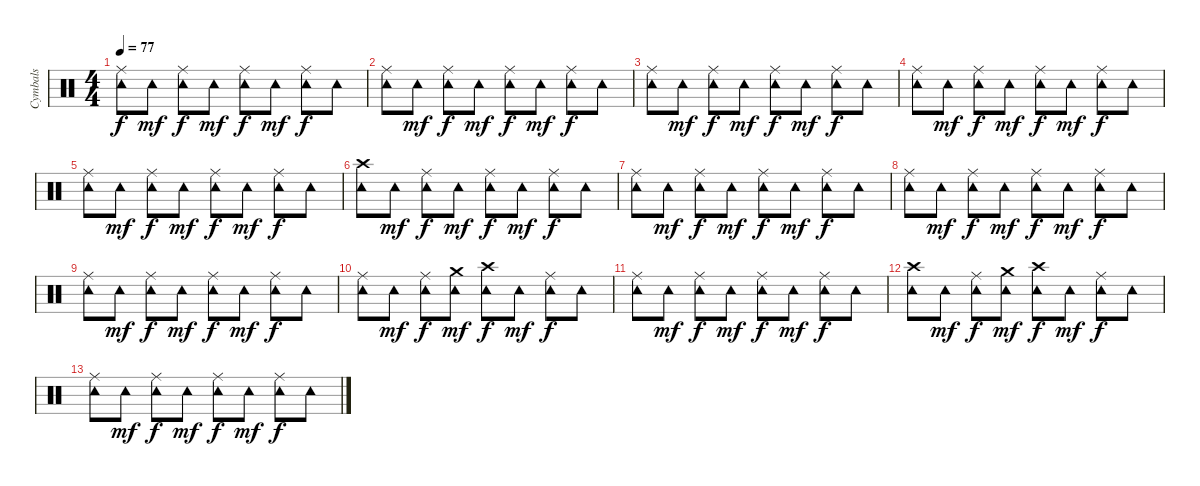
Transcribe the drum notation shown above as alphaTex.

\track ("Cymbals" "Cymbals") {instrument percussion}
\staff {score}
\articulation defaults
\ts (4 4)
\tempo 77
\clef neutral
\ks c
("Tambourine (hit)" "Ride (middle)").8{dy f} "Tambourine (hit)".8{dy mf} ("Tambourine (hit)" "Ride (middle)").8{dy f} "Tambourine (hit)".8{dy mf} ("Tambourine (hit)" "Ride (middle)").8{dy f} "Tambourine (hit)".8{dy mf} ("Tambourine (hit)" "Ride (middle)").8{dy f} "Tambourine (hit)".8 |
("Tambourine (hit)" "Ride (middle)").8 "Tambourine (hit)".8{dy mf} ("Tambourine (hit)" "Ride (middle)").8{dy f} "Tambourine (hit)".8{dy mf} ("Tambourine (hit)" "Ride (middle)").8{dy f} "Tambourine (hit)".8{dy mf} ("Tambourine (hit)" "Ride (middle)").8{dy f} "Tambourine (hit)".8 |
("Tambourine (hit)" "Ride (middle)").8 "Tambourine (hit)".8{dy mf} ("Tambourine (hit)" "Ride (middle)").8{dy f} "Tambourine (hit)".8{dy mf} ("Tambourine (hit)" "Ride (middle)").8{dy f} "Tambourine (hit)".8{dy mf} ("Tambourine (hit)" "Ride (middle)").8{dy f} "Tambourine (hit)".8 |
("Tambourine (hit)" "Ride (middle)").8 "Tambourine (hit)".8{dy mf} ("Tambourine (hit)" "Ride (middle)").8{dy f} "Tambourine (hit)".8{dy mf} ("Tambourine (hit)" "Ride (middle)").8{dy f} "Tambourine (hit)".8{dy mf} ("Tambourine (hit)" "Ride (middle)").8{dy f} "Tambourine (hit)".8 |
("Tambourine (hit)" "Ride (middle)").8 "Tambourine (hit)".8{dy mf} ("Tambourine (hit)" "Ride (middle)").8{dy f} "Tambourine (hit)".8{dy mf} ("Tambourine (hit)" "Ride (middle)").8{dy f} "Tambourine (hit)".8{dy mf} ("Tambourine (hit)" "Ride (middle)").8{dy f} "Tambourine (hit)".8 |
("Tambourine (hit)" "Crash high (hit)").8 "Tambourine (hit)".8{dy mf} ("Tambourine (hit)" "Ride (middle)").8{dy f} "Tambourine (hit)".8{dy mf} ("Tambourine (hit)" "Ride (middle)").8{dy f} "Tambourine (hit)".8{dy mf} ("Tambourine (hit)" "Ride (middle)").8{dy f} "Tambourine (hit)".8 |
("Tambourine (hit)" "Ride (middle)").8 "Tambourine (hit)".8{dy mf} ("Tambourine (hit)" "Ride (middle)").8{dy f} "Tambourine (hit)".8{dy mf} ("Tambourine (hit)" "Ride (middle)").8{dy f} "Tambourine (hit)".8{dy mf} ("Tambourine (hit)" "Ride (middle)").8{dy f} "Tambourine (hit)".8 |
("Tambourine (hit)" "Ride (middle)").8 "Tambourine (hit)".8{dy mf} ("Tambourine (hit)" "Ride (middle)").8{dy f} "Tambourine (hit)".8{dy mf} ("Tambourine (hit)" "Ride (middle)").8{dy f} "Tambourine (hit)".8{dy mf} ("Tambourine (hit)" "Ride (middle)").8{dy f} "Tambourine (hit)".8 |
("Tambourine (hit)" "Ride (middle)").8 "Tambourine (hit)".8{dy mf} ("Tambourine (hit)" "Ride (middle)").8{dy f} "Tambourine (hit)".8{dy mf} ("Tambourine (hit)" "Ride (middle)").8{dy f} "Tambourine (hit)".8{dy mf} ("Tambourine (hit)" "Ride (middle)").8{dy f} "Tambourine (hit)".8 |
("Tambourine (hit)" "Ride (middle)").8 "Tambourine (hit)".8{dy mf} ("Tambourine (hit)" "Ride (middle)").8{dy f} ("Tambourine (hit)" "Crash medium (hit)").8{dy mf} ("Tambourine (hit)" "Crash high (hit)").8{dy f} "Tambourine (hit)".8{dy mf} ("Tambourine (hit)" "Ride (middle)").8{dy f} "Tambourine (hit)".8 |
("Tambourine (hit)" "Ride (middle)").8 "Tambourine (hit)".8{dy mf} ("Tambourine (hit)" "Ride (middle)").8{dy f} "Tambourine (hit)".8{dy mf} ("Tambourine (hit)" "Ride (middle)").8{dy f} "Tambourine (hit)".8{dy mf} ("Tambourine (hit)" "Ride (middle)").8{dy f} "Tambourine (hit)".8 |
("Tambourine (hit)" "Crash high (hit)").8 "Tambourine (hit)".8{dy mf} ("Tambourine (hit)" "Ride (middle)").8{dy f} ("Tambourine (hit)" "Crash medium (hit)").8{dy mf} ("Tambourine (hit)" "Crash high (hit)").8{dy f} "Tambourine (hit)".8{dy mf} ("Tambourine (hit)" "Ride (middle)").8{dy f} "Tambourine (hit)".8 |
("Tambourine (hit)" "Ride (middle)").8 "Tambourine (hit)".8{dy mf} ("Tambourine (hit)" "Ride (middle)").8{dy f} "Tambourine (hit)".8{dy mf} ("Tambourine (hit)" "Ride (middle)").8{dy f} "Tambourine (hit)".8{dy mf} ("Tambourine (hit)" "Ride (middle)").8{dy f} "Tambourine (hit)".8
